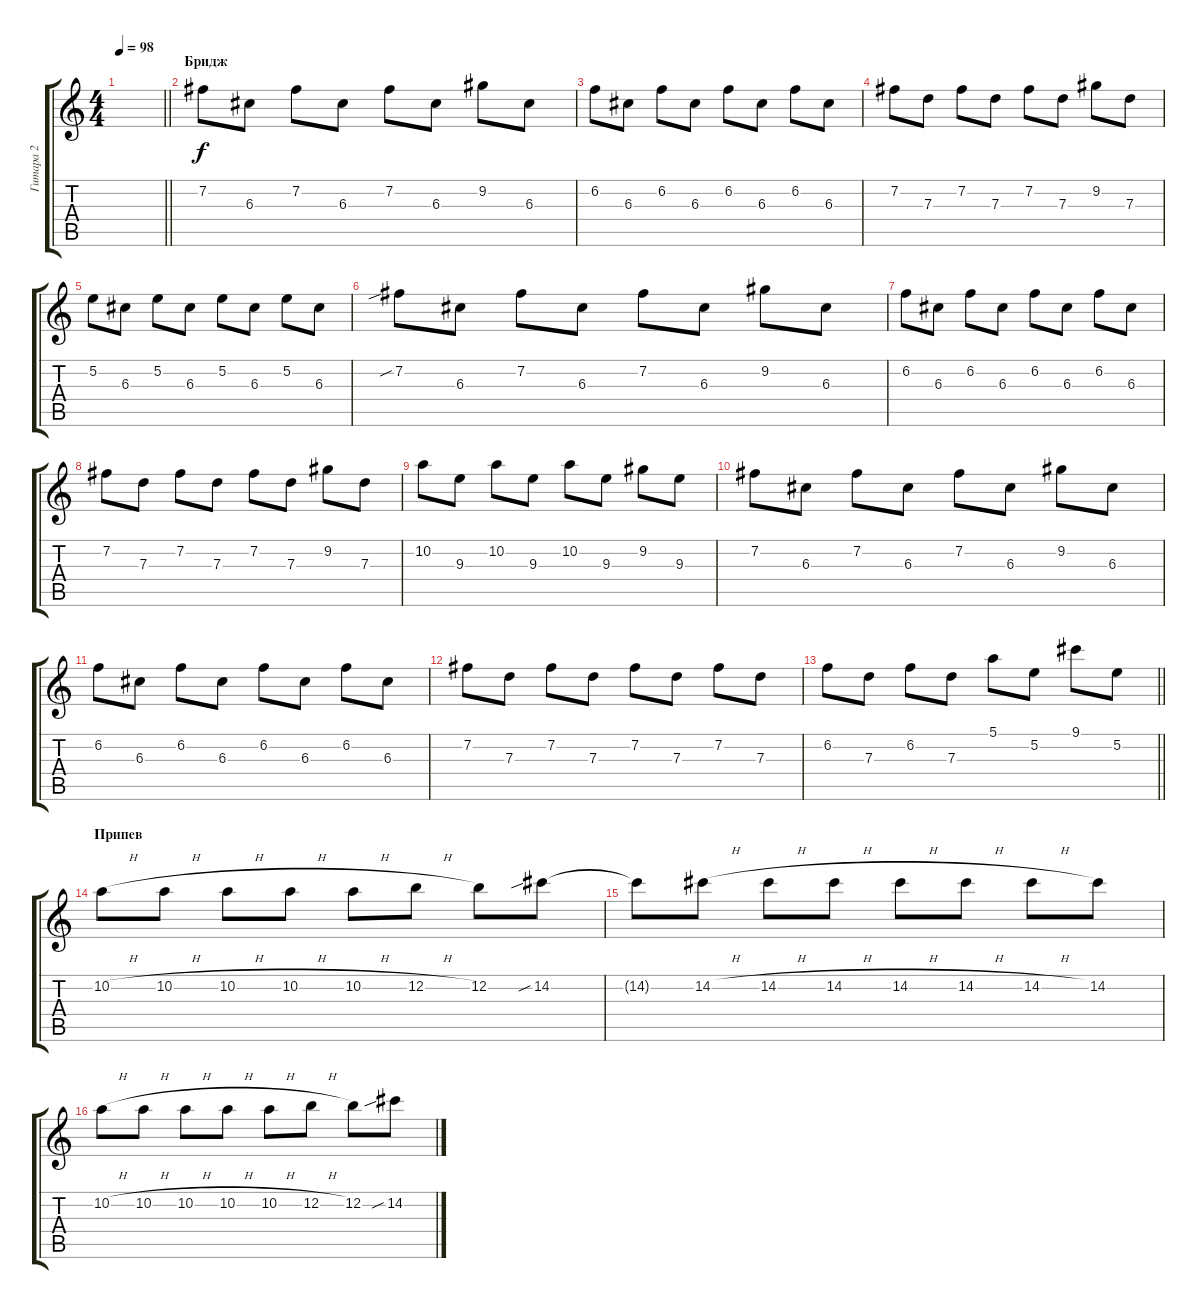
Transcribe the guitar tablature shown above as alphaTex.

\track ("Гитара 2" "Гитара 2") {instrument electricguitarclean}
\staff {score tabs}
\tuning (E4 B3 G3 D3 A2 E2) {hide}
\ts (4 4)
\tempo 98
\clef g2
\barLineRight lightlight
\ks c
|
\section ("" "Бридж")
7.2.8 6.3.8 7.2.8 6.3.8 7.2.8 6.3.8 9.2.8 6.3.8 |
6.2.8 6.3.8 6.2.8 6.3.8 6.2.8 6.3.8 6.2.8 6.3.8 |
7.2.8 7.3.8 7.2.8 7.3.8 7.2.8 7.3.8 9.2.8 7.3.8 |
5.2.8 6.3.8 5.2.8 6.3.8 5.2.8 6.3.8 5.2.8 6.3.8 |
7.2{sib}.8 6.3.8 7.2.8 6.3.8 7.2.8 6.3.8 9.2.8 6.3.8 |
6.2.8 6.3.8 6.2.8 6.3.8 6.2.8 6.3.8 6.2.8 6.3.8 |
7.2.8 7.3.8 7.2.8 7.3.8 7.2.8 7.3.8 9.2.8 7.3.8 |
10.2.8 9.3.8 10.2.8 9.3.8 10.2.8 9.3.8 9.2.8 9.3.8 |
7.2.8 6.3.8 7.2.8 6.3.8 7.2.8 6.3.8 9.2.8 6.3.8 |
6.2.8 6.3.8 6.2.8 6.3.8 6.2.8 6.3.8 6.2.8 6.3.8 |
7.2.8 7.3.8 7.2.8 7.3.8 7.2.8 7.3.8 7.2.8 7.3.8 |
\barLineRight lightlight
6.2.8 7.3.8 6.2.8 7.3.8 5.1.8 5.2.8 9.1.8 5.2.8 |
\section ("" "Припев")
10.2{h}.8{volume 15 balance 12 instrument overdrivenguitar} 10.2{h}.8 10.2{h}.8 10.2{h}.8 10.2{h}.8 12.2{h}.8 12.2.8 14.2{sib}.8 |
14.2{t}.8 14.2{h}.8 14.2{h}.8 14.2{h}.8 14.2{h}.8 14.2{h}.8 14.2{h}.8 14.2.8 |
10.2{h}.8 10.2{h}.8 10.2{h}.8 10.2{h}.8 10.2{h}.8 12.2{h}.8 12.2.8 14.2{sib}.8
